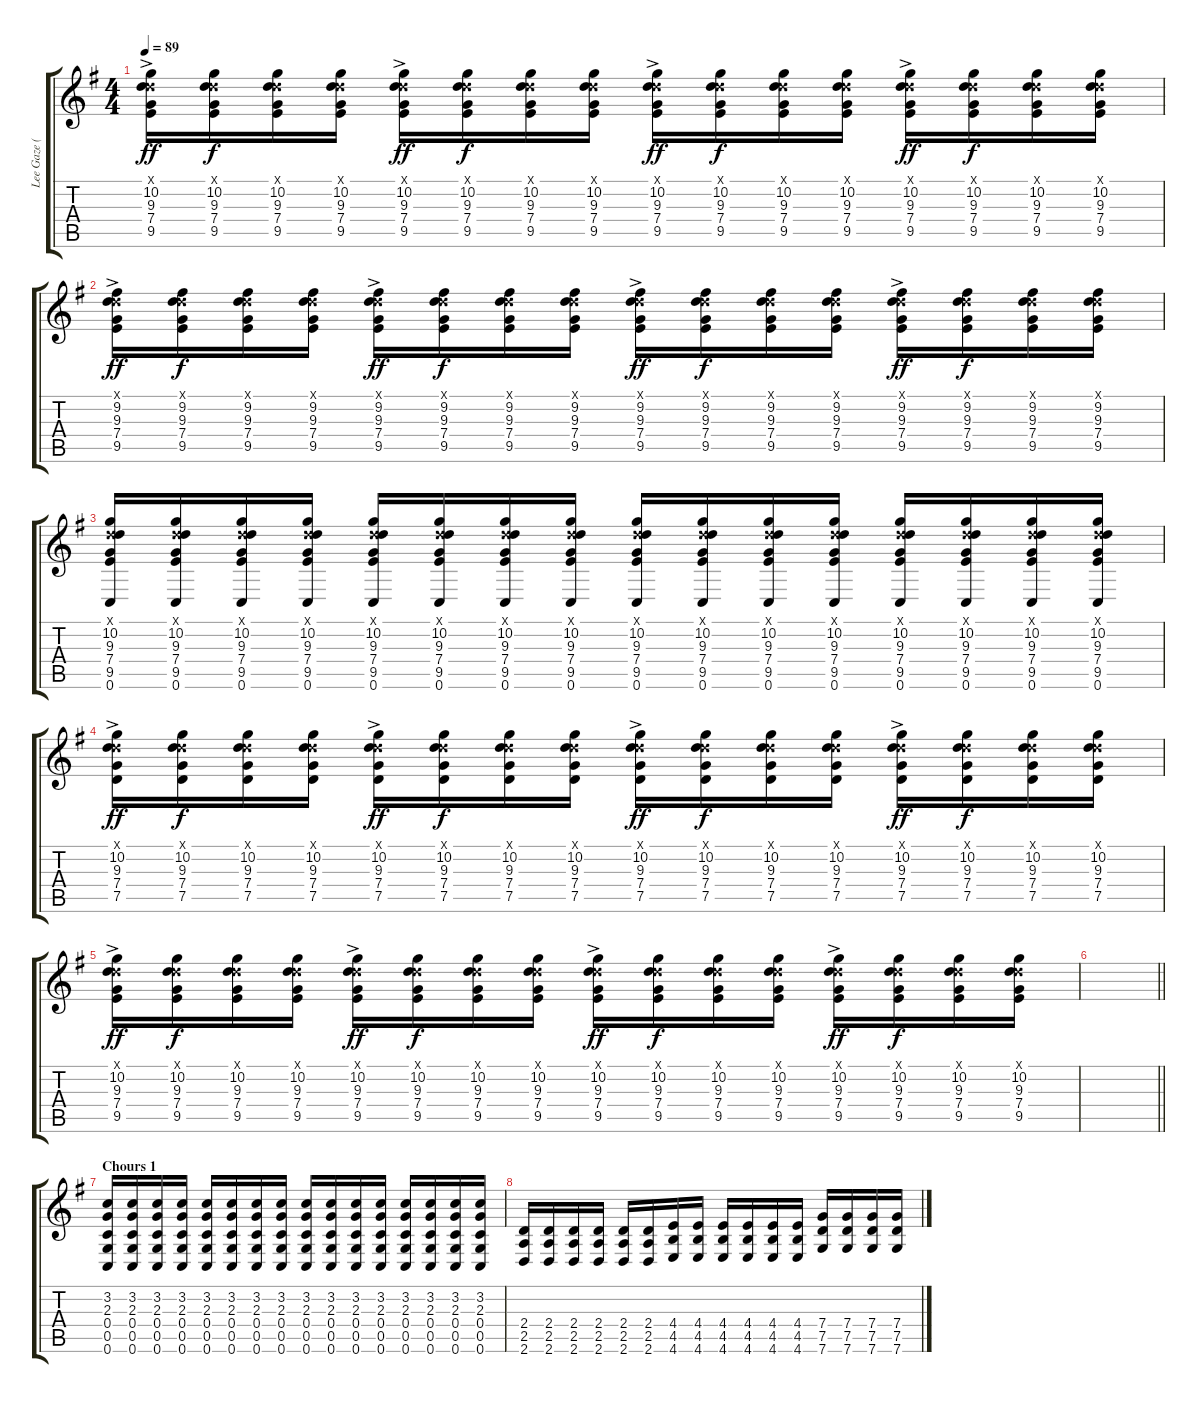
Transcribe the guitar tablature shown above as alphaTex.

\track ("Lee Gaze (Lead)" "Lee Gaze (") {instrument acousticguitarsteel}
\staff {score tabs}
\tuning (D4 A3 F3 C3 G2 C2) {hide}
\ts (4 4)
\tempo 89
\clef g2
\ks g
(0.1{x} 10.2{ac} 9.3{ac} 7.4{ac} 9.5{ac}).16{dy ff} (0.1{x} 10.2 9.3 7.4 9.5).16{dy f} (0.1{x} 10.2 9.3 7.4 9.5).16 (0.1{x} 10.2 9.3 7.4 9.5).16 (0.1{x} 10.2{ac} 9.3{ac} 7.4{ac} 9.5{ac}).16{dy ff} (0.1{x} 10.2 9.3 7.4 9.5).16{dy f} (0.1{x} 10.2 9.3 7.4 9.5).16 (0.1{x} 10.2 9.3 7.4 9.5).16 (0.1{x} 10.2{ac} 9.3{ac} 7.4{ac} 9.5{ac}).16{dy ff} (0.1{x} 10.2 9.3 7.4 9.5).16{dy f} (0.1{x} 10.2 9.3 7.4 9.5).16 (0.1{x} 10.2 9.3 7.4 9.5).16 (0.1{x} 10.2{ac} 9.3{ac} 7.4{ac} 9.5{ac}).16{dy ff} (0.1{x} 10.2 9.3 7.4 9.5).16{dy f} (0.1{x} 10.2 9.3 7.4 9.5).16 (0.1{x} 10.2 9.3 7.4 9.5).16 |
(0.1{x} 9.2{ac} 9.3{ac} 7.4{ac} 9.5{ac}).16{dy ff} (0.1{x} 9.2 9.3 7.4 9.5).16{dy f} (0.1{x} 9.2 9.3 7.4 9.5).16 (0.1{x} 9.2 9.3 7.4 9.5).16 (0.1{x} 9.2{ac} 9.3{ac} 7.4{ac} 9.5{ac}).16{dy ff} (0.1{x} 9.2 9.3 7.4 9.5).16{dy f} (0.1{x} 9.2 9.3 7.4 9.5).16 (0.1{x} 9.2 9.3 7.4 9.5).16 (0.1{x} 9.2{ac} 9.3{ac} 7.4{ac} 9.5{ac}).16{dy ff} (0.1{x} 9.2 9.3 7.4 9.5).16{dy f} (0.1{x} 9.2 9.3 7.4 9.5).16 (0.1{x} 9.2 9.3 7.4 9.5).16 (0.1{x} 9.2{ac} 9.3{ac} 7.4{ac} 9.5{ac}).16{dy ff} (0.1{x} 9.2 9.3 7.4 9.5).16{dy f} (0.1{x} 9.2 9.3 7.4 9.5).16 (0.1{x} 9.2 9.3 7.4 9.5).16 |
(0.1{x} 10.2 9.3 7.4 9.5 0.6).16 (0.1{x} 10.2 9.3 7.4 9.5 0.6).16 (0.1{x} 10.2 9.3 7.4 9.5 0.6).16 (0.1{x} 10.2 9.3 7.4 9.5 0.6).16 (0.1{x} 10.2 9.3 7.4 9.5 0.6).16 (0.1{x} 10.2 9.3 7.4 9.5 0.6).16 (0.1{x} 10.2 9.3 7.4 9.5 0.6).16 (0.1{x} 10.2 9.3 7.4 9.5 0.6).16 (0.1{x} 10.2 9.3 7.4 9.5 0.6).16 (0.1{x} 10.2 9.3 7.4 9.5 0.6).16 (0.1{x} 10.2 9.3 7.4 9.5 0.6).16 (0.1{x} 10.2 9.3 7.4 9.5 0.6).16 (0.1{x} 10.2 9.3 7.4 9.5 0.6).16 (0.1{x} 10.2 9.3 7.4 9.5 0.6).16 (0.1{x} 10.2 9.3 7.4 9.5 0.6).16 (0.1{x} 10.2 9.3 7.4 9.5 0.6).16 |
(0.1{x} 10.2{ac} 9.3{ac} 7.4{ac} 7.5{ac}).16{dy ff} (0.1{x} 10.2 9.3 7.4 7.5).16{dy f} (0.1{x} 10.2 9.3 7.4 7.5).16 (0.1{x} 10.2 9.3 7.4 7.5).16 (0.1{x} 10.2{ac} 9.3{ac} 7.4{ac} 7.5{ac}).16{dy ff} (0.1{x} 10.2 9.3 7.4 7.5).16{dy f} (0.1{x} 10.2 9.3 7.4 7.5).16 (0.1{x} 10.2 9.3 7.4 7.5).16 (0.1{x} 10.2{ac} 9.3{ac} 7.4{ac} 7.5{ac}).16{dy ff} (0.1{x} 10.2 9.3 7.4 7.5).16{dy f} (0.1{x} 10.2 9.3 7.4 7.5).16 (0.1{x} 10.2 9.3 7.4 7.5).16 (0.1{x} 10.2{ac} 9.3{ac} 7.4{ac} 7.5{ac}).16{dy ff} (0.1{x} 10.2 9.3 7.4 7.5).16{dy f} (0.1{x} 10.2 9.3 7.4 7.5).16 (0.1{x} 10.2 9.3 7.4 7.5).16 |
(0.1{x} 10.2{ac} 9.3{ac} 7.4{ac} 9.5{ac}).16{dy ff} (0.1{x} 10.2 9.3 7.4 9.5).16{dy f} (0.1{x} 10.2 9.3 7.4 9.5).16 (0.1{x} 10.2 9.3 7.4 9.5).16 (0.1{x} 10.2{ac} 9.3{ac} 7.4{ac} 9.5{ac}).16{dy ff} (0.1{x} 10.2 9.3 7.4 9.5).16{dy f} (0.1{x} 10.2 9.3 7.4 9.5).16 (0.1{x} 10.2 9.3 7.4 9.5).16 (0.1{x} 10.2{ac} 9.3{ac} 7.4{ac} 9.5{ac}).16{dy ff} (0.1{x} 10.2 9.3 7.4 9.5).16{dy f} (0.1{x} 10.2 9.3 7.4 9.5).16 (0.1{x} 10.2 9.3 7.4 9.5).16 (0.1{x} 10.2{ac} 9.3{ac} 7.4{ac} 9.5{ac}).16{dy ff} (0.1{x} 10.2 9.3 7.4 9.5).16{dy f} (0.1{x} 10.2 9.3 7.4 9.5).16 (0.1{x} 10.2 9.3 7.4 9.5).16 |
\barLineRight lightlight
|
\section ("" "Chours 1")
(3.2 2.3 0.4 0.5 0.6).16 (3.2 2.3 0.4 0.5 0.6).16 (3.2 2.3 0.4 0.5 0.6).16 (3.2 2.3 0.4 0.5 0.6).16 (3.2 2.3 0.4 0.5 0.6).16 (3.2 2.3 0.4 0.5 0.6).16 (3.2 2.3 0.4 0.5 0.6).16 (3.2 2.3 0.4 0.5 0.6).16 (3.2 2.3 0.4 0.5 0.6).16 (3.2 2.3 0.4 0.5 0.6).16 (3.2 2.3 0.4 0.5 0.6).16 (3.2 2.3 0.4 0.5 0.6).16 (3.2 2.3 0.4 0.5 0.6).16 (3.2 2.3 0.4 0.5 0.6).16 (3.2 2.3 0.4 0.5 0.6).16 (3.2 2.3 0.4 0.5 0.6).16 |
(2.4 2.5 2.6).16 (2.4 2.5 2.6).16 (2.4 2.5 2.6).16 (2.4 2.5 2.6).16 (2.4 2.5 2.6).16 (2.4 2.5 2.6).16 (4.4 4.5 4.6).16 (4.4 4.5 4.6).16 (4.4 4.5 4.6).16 (4.4 4.5 4.6).16 (4.4 4.5 4.6).16 (4.4 4.5 4.6).16 (7.4 7.5 7.6).16 (7.4 7.5 7.6).16 (7.4 7.5 7.6).16 (7.4 7.5 7.6).16
